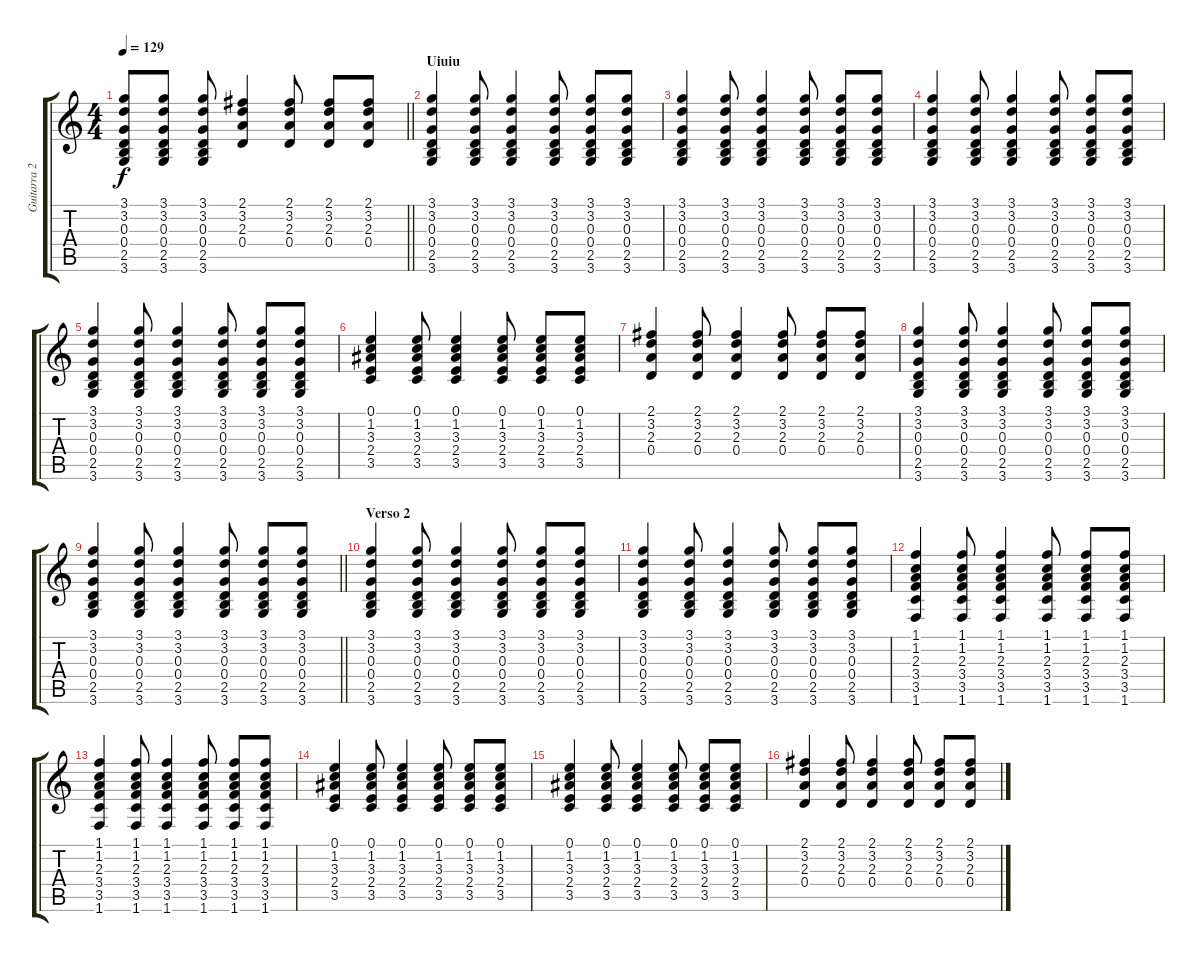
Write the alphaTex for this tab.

\track ("Guitarra 2" "Guitarra 2") {instrument acousticguitarsteel}
\staff {score tabs}
\tuning (E4 B3 G3 D3 A2 E2) {hide}
\ts (4 4)
\tempo 129
\clef g2
\barLineRight lightlight
\ks c
(3.1 3.2 0.3 0.4 2.5 3.6).8{dy f} (3.1 3.2 0.3 0.4 2.5 3.6).8 (3.1 3.2 0.3 0.4 2.5 3.6).8 (2.1 3.2 2.3 0.4).4 (2.1 3.2 2.3 0.4).8 (2.1 3.2 2.3 0.4).8 (2.1 3.2 2.3 0.4).8 |
\section ("" "Uiuiu")
(3.1 3.2 0.3 0.4 2.5 3.6).4 (3.1 3.2 0.3 0.4 2.5 3.6).8 (3.1 3.2 0.3 0.4 2.5 3.6).4 (3.1 3.2 0.3 0.4 2.5 3.6).8 (3.1 3.2 0.3 0.4 2.5 3.6).8 (3.1 3.2 0.3 0.4 2.5 3.6).8 |
(3.1 3.2 0.3 0.4 2.5 3.6).4 (3.1 3.2 0.3 0.4 2.5 3.6).8 (3.1 3.2 0.3 0.4 2.5 3.6).4 (3.1 3.2 0.3 0.4 2.5 3.6).8 (3.1 3.2 0.3 0.4 2.5 3.6).8 (3.1 3.2 0.3 0.4 2.5 3.6).8 |
(3.1 3.2 0.3 0.4 2.5 3.6).4 (3.1 3.2 0.3 0.4 2.5 3.6).8 (3.1 3.2 0.3 0.4 2.5 3.6).4 (3.1 3.2 0.3 0.4 2.5 3.6).8 (3.1 3.2 0.3 0.4 2.5 3.6).8 (3.1 3.2 0.3 0.4 2.5 3.6).8 |
(3.1 3.2 0.3 0.4 2.5 3.6).4 (3.1 3.2 0.3 0.4 2.5 3.6).8 (3.1 3.2 0.3 0.4 2.5 3.6).4 (3.1 3.2 0.3 0.4 2.5 3.6).8 (3.1 3.2 0.3 0.4 2.5 3.6).8 (3.1 3.2 0.3 0.4 2.5 3.6).8 |
(0.1 1.2 3.3 2.4 3.5).4 (0.1 1.2 3.3 2.4 3.5).8 (0.1 1.2 3.3 2.4 3.5).4 (0.1 1.2 3.3 2.4 3.5).8 (0.1 1.2 3.3 2.4 3.5).8 (0.1 1.2 3.3 2.4 3.5).8 |
(2.1 3.2 2.3 0.4).4 (2.1 3.2 2.3 0.4).8 (2.1 3.2 2.3 0.4).4 (2.1 3.2 2.3 0.4).8 (2.1 3.2 2.3 0.4).8 (2.1 3.2 2.3 0.4).8 |
(3.1 3.2 0.3 0.4 2.5 3.6).4 (3.1 3.2 0.3 0.4 2.5 3.6).8 (3.1 3.2 0.3 0.4 2.5 3.6).4 (3.1 3.2 0.3 0.4 2.5 3.6).8 (3.1 3.2 0.3 0.4 2.5 3.6).8 (3.1 3.2 0.3 0.4 2.5 3.6).8 |
\barLineRight lightlight
(3.1 3.2 0.3 0.4 2.5 3.6).4 (3.1 3.2 0.3 0.4 2.5 3.6).8 (3.1 3.2 0.3 0.4 2.5 3.6).4 (3.1 3.2 0.3 0.4 2.5 3.6).8 (3.1 3.2 0.3 0.4 2.5 3.6).8 (3.1 3.2 0.3 0.4 2.5 3.6).8 |
\section ("" "Verso 2")
(3.1 3.2 0.3 0.4 2.5 3.6).4 (3.1 3.2 0.3 0.4 2.5 3.6).8 (3.1 3.2 0.3 0.4 2.5 3.6).4 (3.1 3.2 0.3 0.4 2.5 3.6).8 (3.1 3.2 0.3 0.4 2.5 3.6).8 (3.1 3.2 0.3 0.4 2.5 3.6).8 |
(3.1 3.2 0.3 0.4 2.5 3.6).4 (3.1 3.2 0.3 0.4 2.5 3.6).8 (3.1 3.2 0.3 0.4 2.5 3.6).4 (3.1 3.2 0.3 0.4 2.5 3.6).8 (3.1 3.2 0.3 0.4 2.5 3.6).8 (3.1 3.2 0.3 0.4 2.5 3.6).8 |
(1.1 1.2 2.3 3.4 3.5 1.6).4 (1.1 1.2 2.3 3.4 3.5 1.6).8 (1.1 1.2 2.3 3.4 3.5 1.6).4 (1.1 1.2 2.3 3.4 3.5 1.6).8 (1.1 1.2 2.3 3.4 3.5 1.6).8 (1.1 1.2 2.3 3.4 3.5 1.6).8 |
(1.1 1.2 2.3 3.4 3.5 1.6).4 (1.1 1.2 2.3 3.4 3.5 1.6).8 (1.1 1.2 2.3 3.4 3.5 1.6).4 (1.1 1.2 2.3 3.4 3.5 1.6).8 (1.1 1.2 2.3 3.4 3.5 1.6).8 (1.1 1.2 2.3 3.4 3.5 1.6).8 |
(0.1 1.2 3.3 2.4 3.5).4 (0.1 1.2 3.3 2.4 3.5).8 (0.1 1.2 3.3 2.4 3.5).4 (0.1 1.2 3.3 2.4 3.5).8 (0.1 1.2 3.3 2.4 3.5).8 (0.1 1.2 3.3 2.4 3.5).8 |
(0.1 1.2 3.3 2.4 3.5).4 (0.1 1.2 3.3 2.4 3.5).8 (0.1 1.2 3.3 2.4 3.5).4 (0.1 1.2 3.3 2.4 3.5).8 (0.1 1.2 3.3 2.4 3.5).8 (0.1 1.2 3.3 2.4 3.5).8 |
(2.1 3.2 2.3 0.4).4 (2.1 3.2 2.3 0.4).8 (2.1 3.2 2.3 0.4).4 (2.1 3.2 2.3 0.4).8 (2.1 3.2 2.3 0.4).8 (2.1 3.2 2.3 0.4).8
